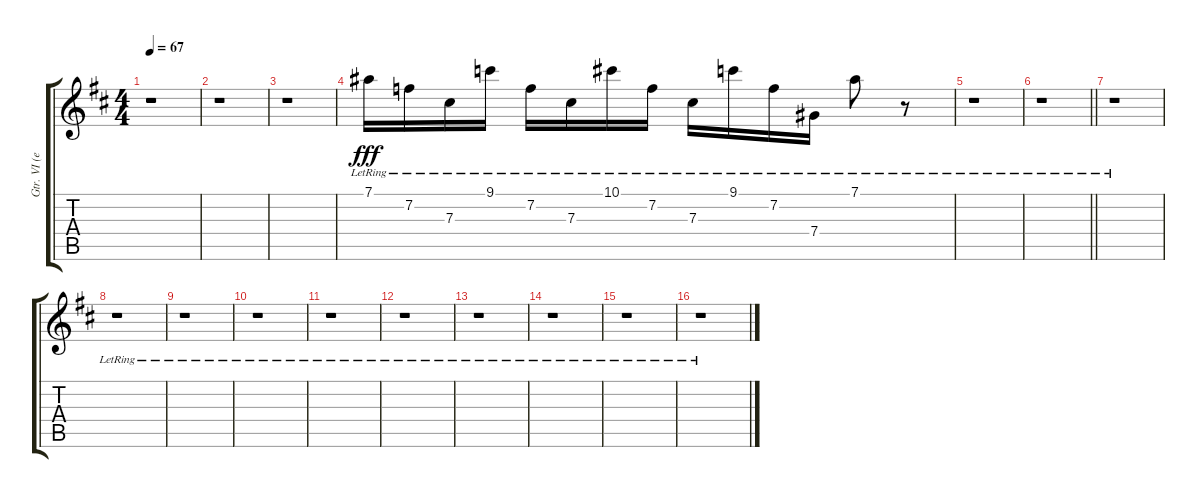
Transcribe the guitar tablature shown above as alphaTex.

\track ("Gtr. VI (elec. w/clean tone)" "Gtr. VI (e") {instrument electricguitarclean}
\staff {score tabs}
\tuning (Eb4 Bb3 Gb3 Db3 Ab2 Eb2) {hide}
\ts (4 4)
\tempo 67
\clef g2
\ks d
r.1{dy mf} |
r.1 |
r.1 |
7.1{lr}.16{dy fff} 7.2{lr}.16 7.3{lr}.16 9.1{lr}.16 7.2{lr}.16 7.3{lr}.16 10.1{lr}.16 7.2{lr}.16 7.3{lr}.16 9.1{lr}.16 7.2{lr}.16 7.4{lr}.16 7.1{lr}.8 r.8 |
r.1 |
\barLineRight lightlight
r.1 |
r.1 |
r.1 |
r.1 |
r.1 |
r.1 |
r.1 |
r.1 |
r.1 |
r.1 |
r.1
